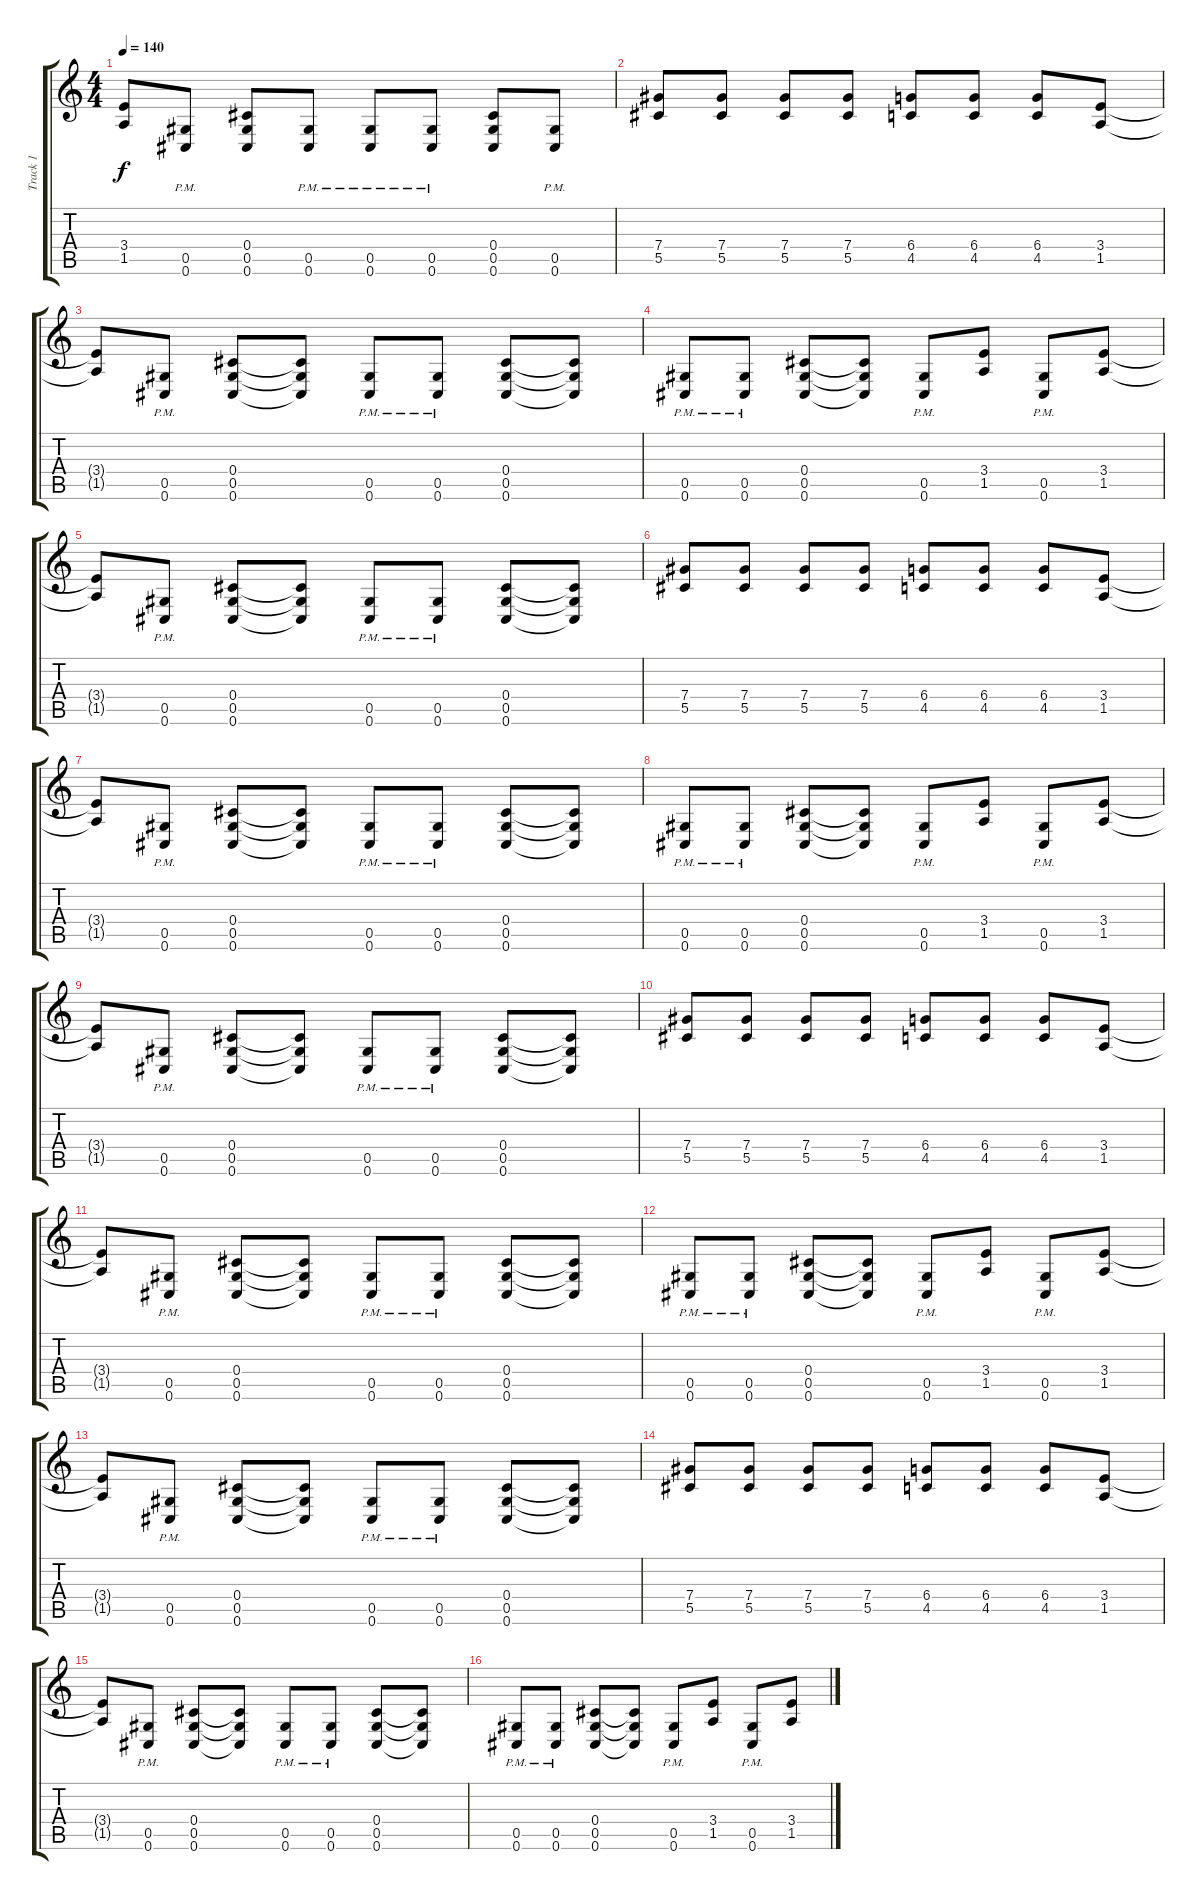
\track ("Track 1" "Track 1") {instrument distortionguitar}
\staff {score tabs}
\tuning (Eb4 Bb3 Gb3 Db3 Ab2 Db2) {hide}
\ts (4 4)
\tempo 140
\clef g2
\ks c
(3.4{t} 1.5{t}).8{dy f} (0.5{pm} 0.6{pm}).8 (0.4 0.5 0.6).8 (0.5{pm} 0.6{pm}).8 (0.5{pm} 0.6{pm}).8 (0.5{pm} 0.6{pm}).8 (0.4 0.5 0.6).8 (0.5{pm} 0.6{pm}).8 |
(7.4 5.5).8 (7.4 5.5).8 (7.4 5.5).8 (7.4 5.5).8 (6.4 4.5).8 (6.4 4.5).8 (6.4 4.5).8 (3.4 1.5).8 |
(3.4{t} 1.5{t}).8 (0.5{pm} 0.6{pm}).8 (0.4 0.5 0.6).8 (0.4{t} 0.5{t} 0.6{t}).8 (0.5{pm} 0.6{pm}).8 (0.5{pm} 0.6{pm}).8 (0.4 0.5 0.6).8 (0.4{t} 0.5{t} 0.6{t}).8 |
(0.5{pm} 0.6{pm}).8 (0.5{pm} 0.6{pm}).8 (0.4 0.5 0.6).8 (0.4{t} 0.5{t} 0.6{t}).8 (0.5 0.6{pm}).8 (3.4 1.5).8 (0.5{pm} 0.6{pm}).8 (3.4 1.5).8 |
(3.4{t} 1.5{t}).8 (0.5{pm} 0.6{pm}).8 (0.4 0.5 0.6).8 (0.4{t} 0.5{t} 0.6{t}).8 (0.5{pm} 0.6{pm}).8 (0.5{pm} 0.6{pm}).8 (0.4 0.5 0.6).8 (0.4{t} 0.5{t} 0.6{t}).8 |
(7.4 5.5).8 (7.4 5.5).8 (7.4 5.5).8 (7.4 5.5).8 (6.4 4.5).8 (6.4 4.5).8 (6.4 4.5).8 (3.4 1.5).8 |
(3.4{t} 1.5{t}).8 (0.5{pm} 0.6{pm}).8 (0.4 0.5 0.6).8 (0.4{t} 0.5{t} 0.6{t}).8 (0.5{pm} 0.6{pm}).8 (0.5{pm} 0.6{pm}).8 (0.4 0.5 0.6).8 (0.4{t} 0.5{t} 0.6{t}).8 |
(0.5{pm} 0.6{pm}).8 (0.5{pm} 0.6{pm}).8 (0.4 0.5 0.6).8 (0.4{t} 0.5{t} 0.6{t}).8 (0.5 0.6{pm}).8 (3.4 1.5).8 (0.5{pm} 0.6{pm}).8 (3.4 1.5).8 |
(3.4{t} 1.5{t}).8 (0.5{pm} 0.6{pm}).8 (0.4 0.5 0.6).8 (0.4{t} 0.5{t} 0.6{t}).8 (0.5{pm} 0.6{pm}).8 (0.5{pm} 0.6{pm}).8 (0.4 0.5 0.6).8 (0.4{t} 0.5{t} 0.6{t}).8 |
(7.4 5.5).8 (7.4 5.5).8 (7.4 5.5).8 (7.4 5.5).8 (6.4 4.5).8 (6.4 4.5).8 (6.4 4.5).8 (3.4 1.5).8 |
(3.4{t} 1.5{t}).8 (0.5{pm} 0.6{pm}).8 (0.4 0.5 0.6).8 (0.4{t} 0.5{t} 0.6{t}).8 (0.5{pm} 0.6{pm}).8 (0.5{pm} 0.6{pm}).8 (0.4 0.5 0.6).8 (0.4{t} 0.5{t} 0.6{t}).8 |
(0.5{pm} 0.6{pm}).8 (0.5{pm} 0.6{pm}).8 (0.4 0.5 0.6).8 (0.4{t} 0.5{t} 0.6{t}).8 (0.5 0.6{pm}).8 (3.4 1.5).8 (0.5{pm} 0.6{pm}).8 (3.4 1.5).8 |
(3.4{t} 1.5{t}).8 (0.5{pm} 0.6{pm}).8 (0.4 0.5 0.6).8 (0.4{t} 0.5{t} 0.6{t}).8 (0.5{pm} 0.6{pm}).8 (0.5{pm} 0.6{pm}).8 (0.4 0.5 0.6).8 (0.4{t} 0.5{t} 0.6{t}).8 |
(7.4 5.5).8 (7.4 5.5).8 (7.4 5.5).8 (7.4 5.5).8 (6.4 4.5).8 (6.4 4.5).8 (6.4 4.5).8 (3.4 1.5).8 |
(3.4{t} 1.5{t}).8 (0.5{pm} 0.6{pm}).8 (0.4 0.5 0.6).8 (0.4{t} 0.5{t} 0.6{t}).8 (0.5{pm} 0.6{pm}).8 (0.5{pm} 0.6{pm}).8 (0.4 0.5 0.6).8 (0.4{t} 0.5{t} 0.6{t}).8 |
(0.5{pm} 0.6{pm}).8 (0.5{pm} 0.6{pm}).8 (0.4 0.5 0.6).8 (0.4{t} 0.5{t} 0.6{t}).8 (0.5 0.6{pm}).8 (3.4 1.5).8 (0.5{pm} 0.6{pm}).8 (3.4 1.5).8
